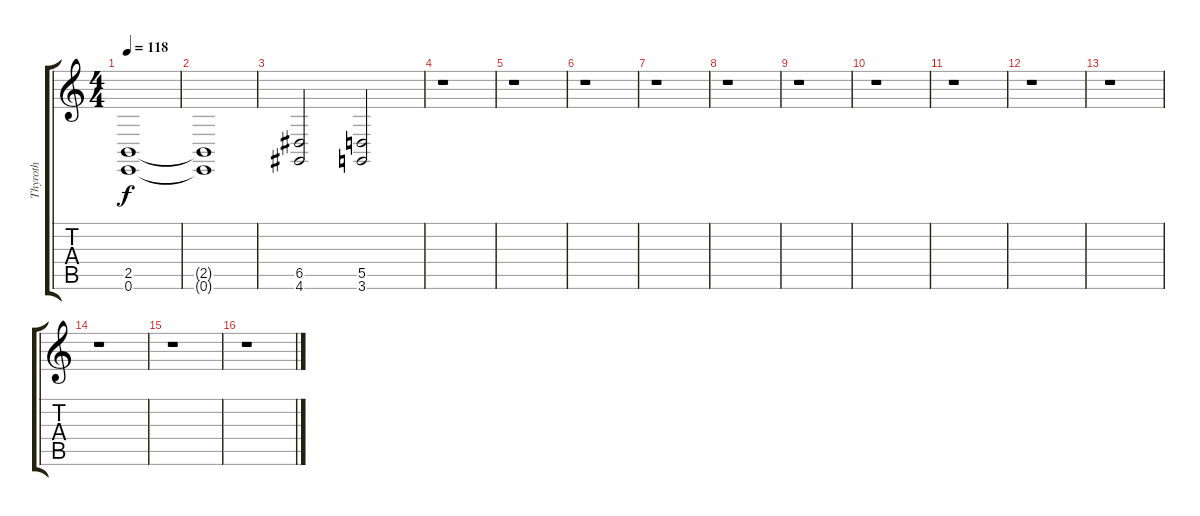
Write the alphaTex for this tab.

\track ("Thyroth" "Thyroth") {instrument stringensemble1}
\staff {score tabs}
\tuning (E4 B3 G3 D3 A2 E2) {hide}
\ts (4 4)
\tempo 118
\clef g2
\ks c
(2.5 0.6).1{dy f} |
(2.5{t} 0.6{t}).1 |
(6.5 4.6).2 (5.5 3.6).2 |
r.1 |
r.1 |
r.1 |
r.1 |
r.1 |
r.1 |
r.1 |
r.1 |
r.1 |
r.1 |
r.1 |
r.1 |
r.1
